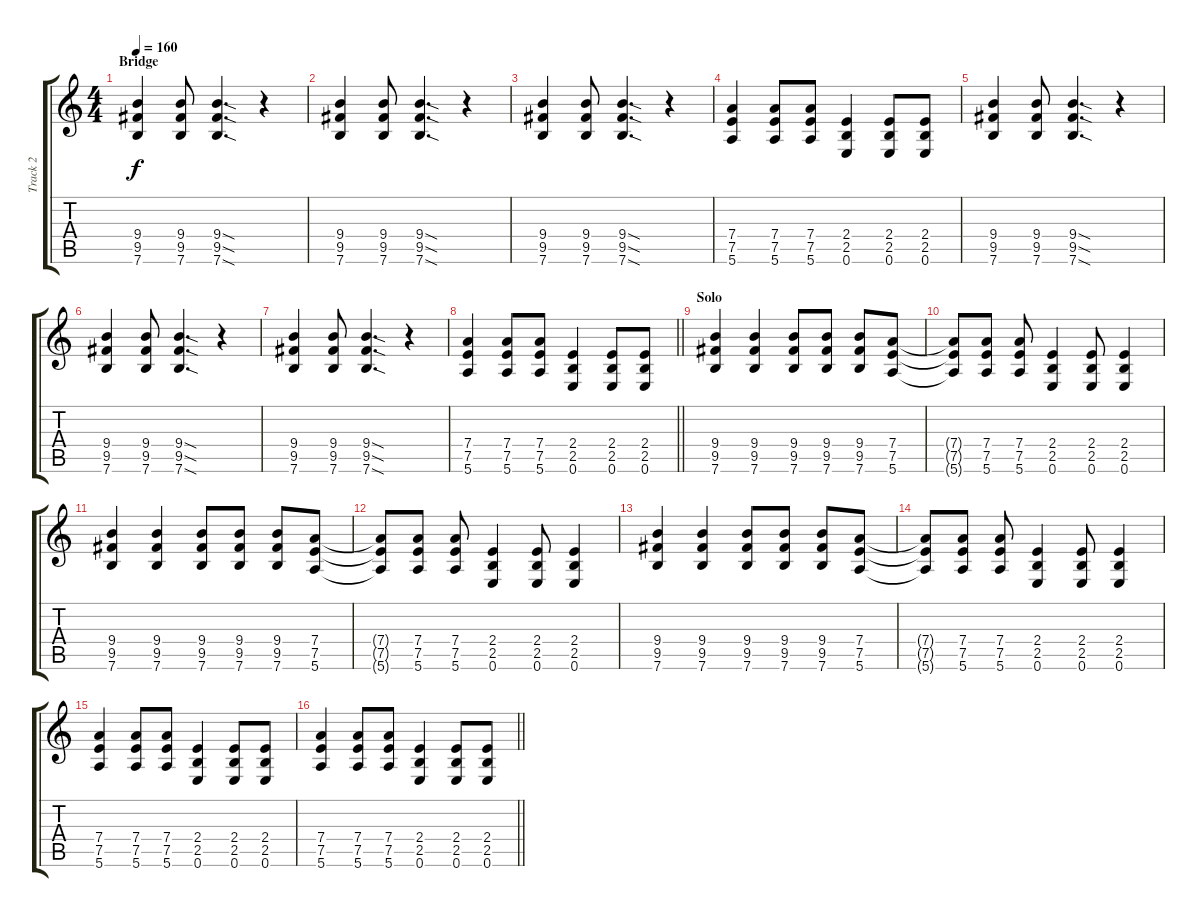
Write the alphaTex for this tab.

\track ("Track 2" "Track 2") {instrument overdrivenguitar}
\staff {score tabs}
\tuning (E4 B3 G3 D3 A2 E2) {hide}
\ts (4 4)
\section ("" "Bridge")
\tempo 160
\clef g2
\ks c
(9.4 9.5 7.6).4{dy f} (9.4 9.5 7.6).8 (9.4{sod} 9.5{sod} 7.6{sod}).4{d} r.4 |
(9.4 9.5 7.6).4 (9.4 9.5 7.6).8 (9.4{sod} 9.5{sod} 7.6{sod}).4{d} r.4 |
(9.4 9.5 7.6).4 (9.4 9.5 7.6).8 (9.4{sod} 9.5{sod} 7.6{sod}).4{d} r.4 |
(7.4 7.5 5.6).4 (7.4 7.5 5.6).8 (7.4 7.5 5.6).8 (2.4 2.5 0.6).4 (2.4 2.5 0.6).8 (2.4 2.5 0.6).8 |
(9.4 9.5 7.6).4 (9.4 9.5 7.6).8 (9.4{sod} 9.5{sod} 7.6{sod}).4{d} r.4 |
(9.4 9.5 7.6).4 (9.4 9.5 7.6).8 (9.4{sod} 9.5{sod} 7.6{sod}).4{d} r.4 |
(9.4 9.5 7.6).4 (9.4 9.5 7.6).8 (9.4{sod} 9.5{sod} 7.6{sod}).4{d} r.4 |
\barLineRight lightlight
(7.4 7.5 5.6).4 (7.4 7.5 5.6).8 (7.4 7.5 5.6).8 (2.4 2.5 0.6).4 (2.4 2.5 0.6).8 (2.4 2.5 0.6).8 |
\section ("" "Solo")
(9.4 9.5 7.6).4 (9.4 9.5 7.6).4 (9.4 9.5 7.6).8 (9.4 9.5 7.6).8 (9.4 9.5 7.6).8 (7.4 7.5 5.6).8 |
(7.4{t} 7.5{t} 5.6{t}).8 (7.4 7.5 5.6).8 (7.4 7.5 5.6).8 (2.4 2.5 0.6).4 (2.4 2.5 0.6).8 (2.4 2.5 0.6).4 |
(9.4 9.5 7.6).4 (9.4 9.5 7.6).4 (9.4 9.5 7.6).8 (9.4 9.5 7.6).8 (9.4 9.5 7.6).8 (7.4 7.5 5.6).8 |
(7.4{t} 7.5{t} 5.6{t}).8 (7.4 7.5 5.6).8 (7.4 7.5 5.6).8 (2.4 2.5 0.6).4 (2.4 2.5 0.6).8 (2.4 2.5 0.6).4 |
(9.4 9.5 7.6).4 (9.4 9.5 7.6).4 (9.4 9.5 7.6).8 (9.4 9.5 7.6).8 (9.4 9.5 7.6).8 (7.4 7.5 5.6).8 |
(7.4{t} 7.5{t} 5.6{t}).8 (7.4 7.5 5.6).8 (7.4 7.5 5.6).8 (2.4 2.5 0.6).4 (2.4 2.5 0.6).8 (2.4 2.5 0.6).4 |
(7.4 7.5 5.6).4 (7.4 7.5 5.6).8 (7.4 7.5 5.6).8 (2.4 2.5 0.6).4 (2.4 2.5 0.6).8 (2.4 2.5 0.6).8 |
\barLineRight lightlight
(7.4 7.5 5.6).4 (7.4 7.5 5.6).8 (7.4 7.5 5.6).8 (2.4 2.5 0.6).4 (2.4 2.5 0.6).8 (2.4 2.5 0.6).8
